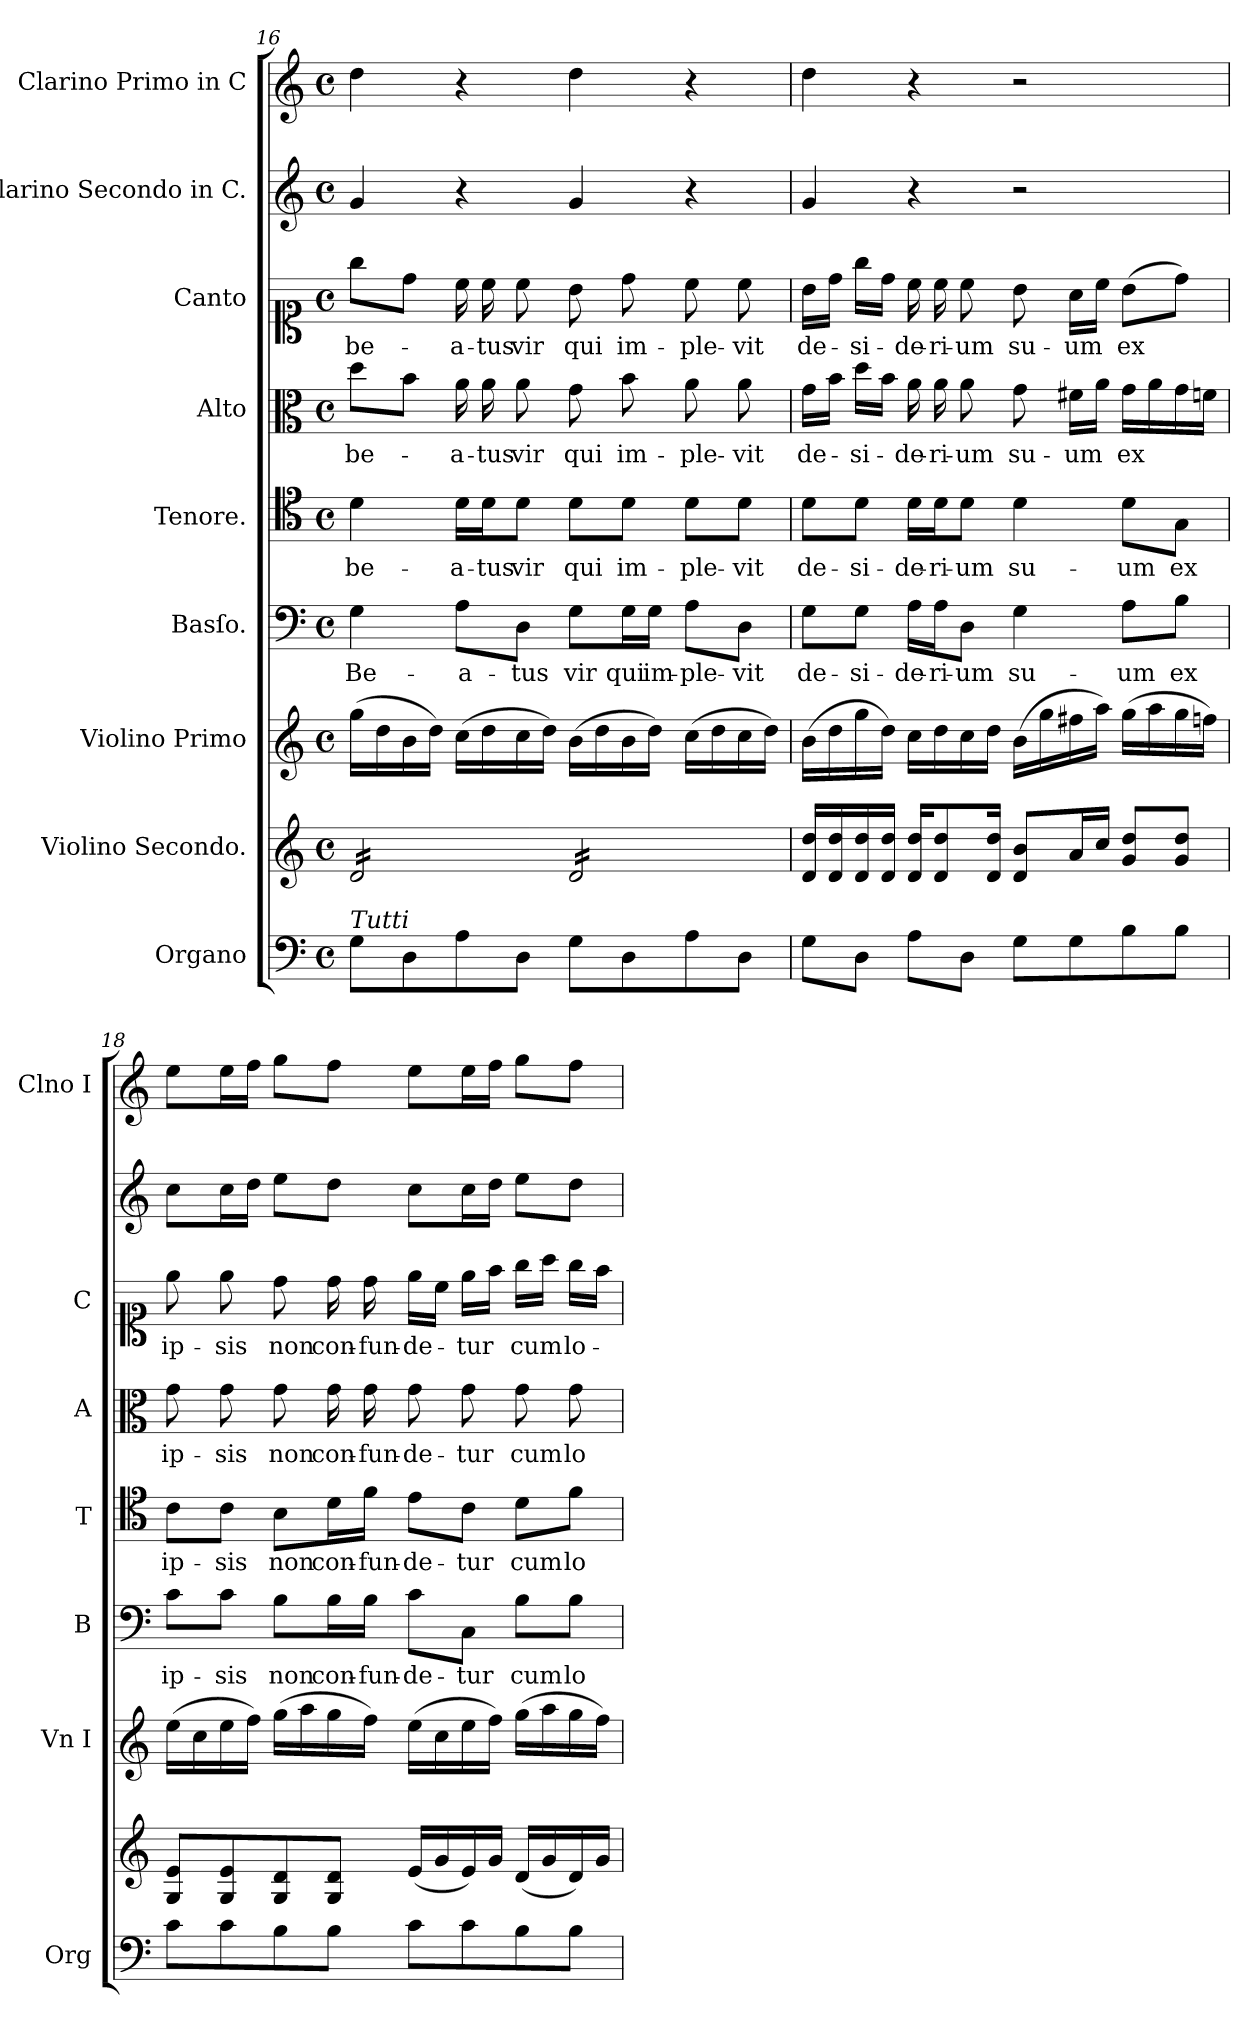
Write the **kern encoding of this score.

**kern	**kern	**kern	**dynam	**kern	**text	**kern	**text	**kern	**text	**kern	**text	**kern	**kern
*part9	*part8	*part7	*part7	*part6	*part6	*part5	*part5	*part4	*part4	*part3	*part3	*part2	*part1
*staff9	*staff8	*staff7	*staff7	*staff6	*staff6	*staff5	*staff5	*staff4	*staff4	*staff3	*staff3	*staff2	*staff1
*I"Organo	*I"Violino Secondo.	*I"Violino Primo	*	*I"Basſo.	*	*I"Tenore.	*	*I"Alto	*	*I"Canto	*	*I"Clarino Secondo in C.	*I"Clarino Primo in C
*I'Org	*	*I'Vn I	*	*I'B	*	*I'T	*	*I'A	*	*I'C	*	*	*I'Clno I
*clefF4	*clefG2	*clefG2	*	*clefF4	*	*clefC4	*	*clefC3	*	*clefC1	*	*clefG2	*clefG2
*k[]	*k[]	*k[]	*	*k[]	*	*k[]	*	*k[]	*	*k[]	*	*k[]	*k[]
*M4/4	*M4/4	*M4/4	*	*M4/4	*	*M4/4	*	*M4/4	*	*M4/4	*	*M4/4	*M4/4
*met(c)	*met(c)	*met(c)	*	*met(c)	*	*met(c)	*	*met(c)	*	*met(c)	*	*met(c)	*met(c)
=16	=16	=16	=16	=16	=16	=16	=16	=16	=16	=16	=16	=16	=16
!	!LO:TX:a:i:t=Tutti	!	!	!	!	!	!	!	!	!	!	!	!
!LO:TX:a:i:t=Tutti	!	!	!	!	!	!	!	!	!	!	!	!	!
!	!	!	!LO:DY:b	!	!	!	!	!	!	!	!	!	!
*	*tremolo	*	*	*	*	*	*	*	*	*	*	*	*
8G\L	16d/LL	(16gg\LL	forte	4G\	Be-	4d\	be-	8dd\L	be-	8gg\L	be-	4g/	4dd\
.	16d/	16dd\	.	.	.	.	.	.	.	.	.	.	.
8D\	16d/	16b\	.	.	.	.	.	8b\J	.	8dd\J	.	.	.
.	16d/	16dd\JJ)	.	.	.	.	.	.	.	.	.	.	.
8A\	16d/	(16cc\LL	.	8A\L	-a-	16d\LL	-a-	16a\	-a-	16cc\	-a-	4r	4r
.	16d/	16dd\	.	.	.	16d\J	-tus	16a\	-tus	16cc\	-tus	.	.
8D\J	16d/	16cc\	.	8D\J	-tus	8d\J	vir	8a\	vir	8cc\	vir	.	.
.	16d/JJ	16dd\JJ)	.	.	.	.	.	.	.	.	.	.	.
8G\L	16d/LL	(16b\LL	.	8G\L	vir	8d\L	qui	8g\	qui	8b\	qui	4g/	4dd\
.	16d/	16dd\	.	.	.	.	.	.	.	.	.	.	.
8D\	16d/	16b\	.	16G\L	qui	8d\J	im-	8b\	im-	8dd\	im-	.	.
.	16d/	16dd\JJ)	.	16G\JJ	im-	.	.	.	.	.	.	.	.
8A\	16d/	(16cc\LL	.	8A\L	-ple-	8d\L	-ple-	8a\	-ple-	8cc\	-ple-	4r	4r
.	16d/	16dd\	.	.	.	.	.	.	.	.	.	.	.
8D\J	16d/	16cc\	.	8D\J	-vit	8d\J	-vit	8a\	-vit	8cc\	-vit	.	.
.	16d/JJ	16dd\JJ)	.	.	.	.	.	.	.	.	.	.	.
*	*Xtremolo	*	*	*	*	*	*	*	*	*	*	*	*
=17	=17	=17	=17	=17	=17	=17	=17	=17	=17	=17	=17	=17	=17
8G\L	16d/ 16dd/LL	(16b\LL	.	8G\L	de-	8d\L	de-	16g\LL	de-	16b\LL	de-	4g/	4dd\
.	16d/ 16dd/	16dd\	.	.	.	.	.	16b\JJ	.	16dd\JJ	.	.	.
8D\J	16d/ 16dd/	16gg\	.	8G\J	-si-	8d\J	-si-	16dd\LL	-si-	16gg\LL	-si-	.	.
.	16d/ 16dd/JJ	16dd\JJ)	.	.	.	.	.	16b\JJ	.	16dd\JJ	.	.	.
8A\L	16d/ 16dd/KL	16cc\LL	.	16A\LL	-de-	16d\LL	-de-	16a\	-de-	16cc\	-de-	4r	4r
.	8d/ 8dd/	16dd\	.	16A\J	-ri-	16d\J	-ri-	16a\	-ri-	16cc\	-ri-	.	.
8D\J	.	16cc\	.	8D\J	-um	8d\J	-um	8a\	-um	8cc\	-um	.	.
.	16d/ 16dd/Jk	16dd\JJ	.	.	.	.	.	.	.	.	.	.	.
8G\L	8d/ 8b/L	(16b\LL	.	4G\	su-	4d\	su-	8g\	su-	8b\	su-	2r	2r
.	.	16gg\	.	.	.	.	.	.	.	.	.	.	.
8G\	16a/L	16ff#X\	.	.	.	.	.	16f#X\LL	-um	16a\LL	-um	.	.
.	16cc/JJ	16aa\JJ)	.	.	.	.	.	16a\JJ	.	16cc\JJ	.	.	.
8B\	8g/ 8dd/L	(16gg\LL	.	8A\L	-um	8d\L	-um	16g\LL	ex	(8b\L	ex	.	.
.	.	16aa\	.	.	.	.	.	16a\	.	.	.	.	.
8B\J	8g/ 8dd/J	16gg\	.	8B\J	ex	8G\J	ex	16g\	.	8dd\J)	.	.	.
.	.	16ffn\JJ)	.	.	.	.	.	16fn\JJ	.	.	.	.	.
=18	=18	=18	=18	=18	=18	=18	=18	=18	=18	=18	=18	=18	=18
8c\L	8G/ 8e/L	(16ee\LL	.	8c\L	ip-	8c\L	ip-	8g\	ip-	8ee\	ip-	8cc\L	8ee\L
.	.	16cc\	.	.	.	.	.	.	.	.	.	.	.
8c\	8G/ 8e/	16ee\	.	8c\J	-sis	8c\J	-sis	8g\	-sis	8ee\	-sis	16cc\L	16ee\L
.	.	16ff\JJ)	.	.	.	.	.	.	.	.	.	16dd\JJ	16ff\JJ
8B\	8G/ 8d/	(16gg\LL	.	8B\L	non	8B\L	non	8g\	non	8dd\	non	8ee\L	8gg\L
.	.	16aa\	.	.	.	.	.	.	.	.	.	.	.
8B\J	8G/ 8d/J	16gg\	.	16B\L	con-	16d\L	con-	16g\	con-	16dd\	con-	8dd\J	8ff\J
.	.	16ff\JJ)	.	16B\JJ	-fun-	16f\JJ	-fun-	16g\	-fun-	16dd\	-fun-	.	.
8c\L	(16e/LL	(16ee\LL	.	8c\L	-de-	8e\L	-de-	8g\	-de-	16ee\LL	-de-	8cc\L	8ee\L
.	16g/	16cc\	.	.	.	.	.	.	.	16cc\JJ	.	.	.
8c\	16e/)	16ee\	.	8C\J	-tur	8c\J	-tur	8g\	-tur	16ee\LL	-tur	16cc\L	16ee\L
.	16g/JJ	16ff\JJ)	.	.	.	.	.	.	.	16ff\JJ	.	16dd\JJ	16ff\JJ
8B\	(16d/LL	(16gg\LL	.	8B\L	cum	8d\L	cum	8g\	cum	16gg\LL	cum	8ee\L	8gg\L
.	16g/	16aa\	.	.	.	.	.	.	.	16aa\JJ	.	.	.
8B\J	16d/)	16gg\	.	8B\J	lo-	8f\J	lo-	8g\	lo-	16gg\LL	lo-	8dd\J	8ff\J
.	16g/JJ	16ff\JJ)	.	.	.	.	.	.	.	16ff\JJ	.	.	.
=	=	=	=	=	=	=	=	=	=	=	=	=	=
*-	*-	*-	*-	*-	*-	*-	*-	*-	*-	*-	*-	*-	*-
